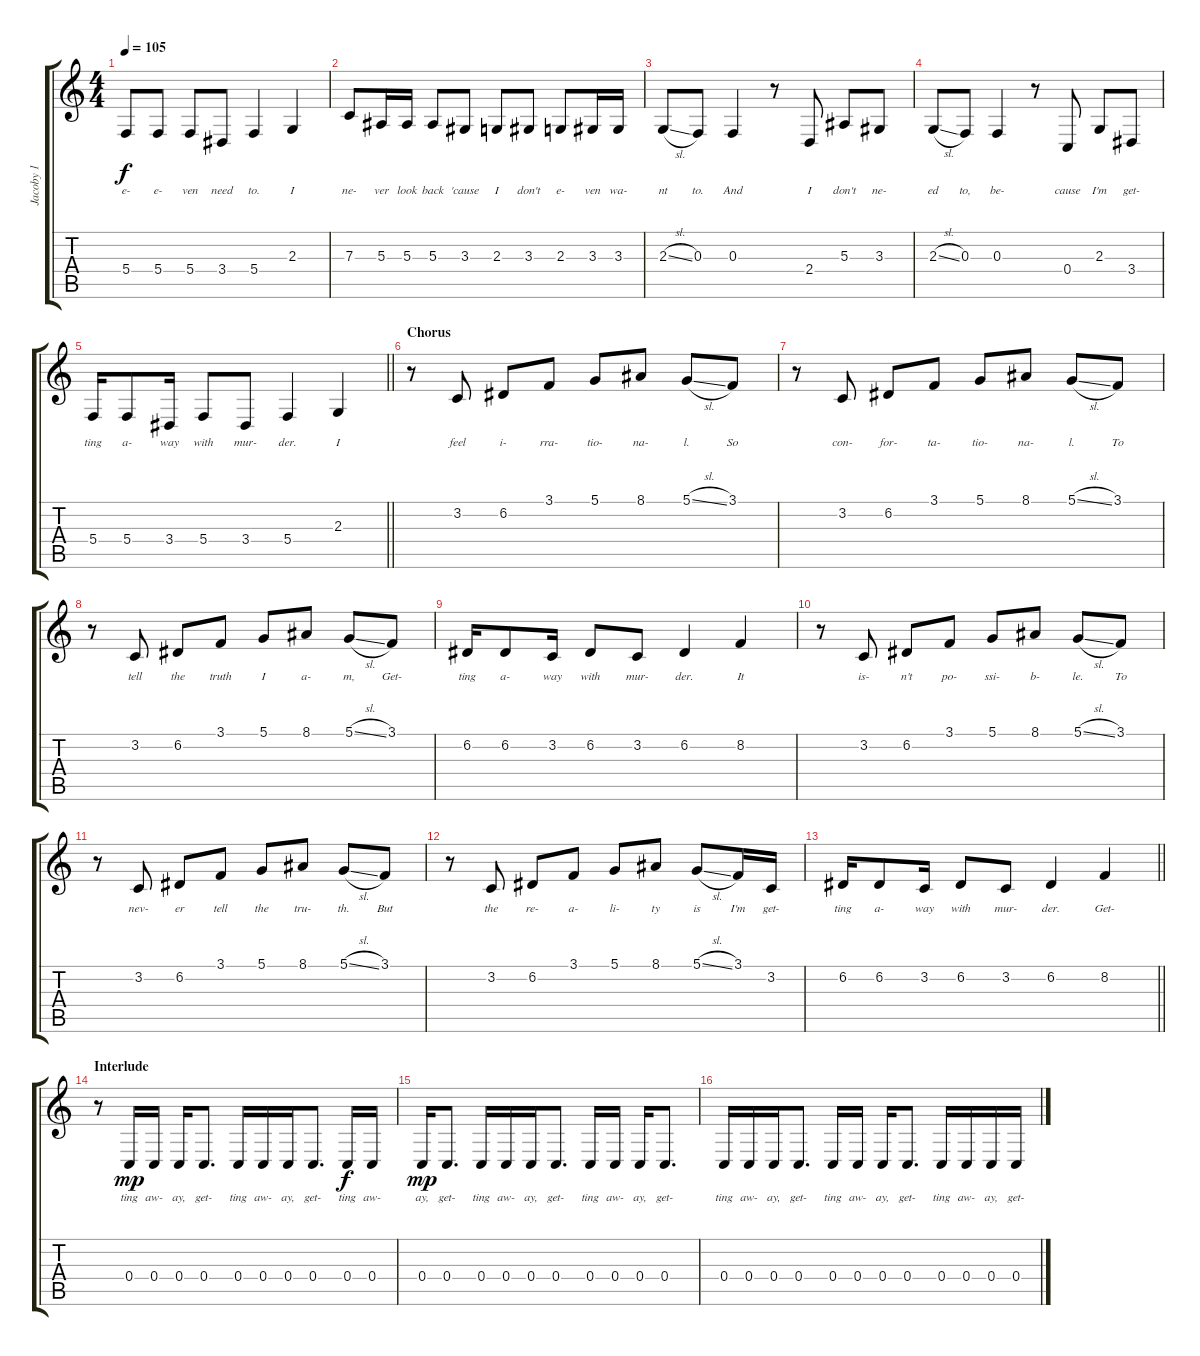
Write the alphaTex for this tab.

\track ("Jacoby 1" "Jacoby 1") {instrument trombone}
\staff {score tabs}
\tuning (D4 A3 F3 C3 G2 C2) {hide}
\ts (4 4)
\tempo 105
\clef g2
\ks c
5.4{t}.8{lyrics (0 "e-") lyrics (1 "") lyrics (2 "") lyrics (3 "") lyrics (4 "") dy f} 5.4.8{lyrics (0 "e-") lyrics (1 "") lyrics (2 "") lyrics (3 "") lyrics (4 "")} 5.4.8{lyrics (0 "ven") lyrics (1 "") lyrics (2 "") lyrics (3 "") lyrics (4 "")} 3.4.8{lyrics (0 "need") lyrics (1 "") lyrics (2 "") lyrics (3 "") lyrics (4 "")} 5.4.4{lyrics (0 "to.") lyrics (1 "") lyrics (2 "") lyrics (3 "") lyrics (4 "")} 2.3.4{lyrics (0 "I") lyrics (1 "") lyrics (2 "") lyrics (3 "") lyrics (4 "")} |
7.3.8{lyrics (0 "ne-") lyrics (1 "") lyrics (2 "") lyrics (3 "") lyrics (4 "")} 5.3.16{lyrics (0 "ver") lyrics (1 "") lyrics (2 "") lyrics (3 "") lyrics (4 "")} 5.3.16{lyrics (0 "look") lyrics (1 "") lyrics (2 "") lyrics (3 "") lyrics (4 "")} 5.3.8{lyrics (0 "back") lyrics (1 "") lyrics (2 "") lyrics (3 "") lyrics (4 "")} 3.3.8{lyrics (0 "'cause") lyrics (1 "") lyrics (2 "") lyrics (3 "") lyrics (4 "")} 2.3.8{lyrics (0 "I") lyrics (1 "") lyrics (2 "") lyrics (3 "") lyrics (4 "")} 3.3.8{lyrics (0 "don't") lyrics (1 "") lyrics (2 "") lyrics (3 "") lyrics (4 "")} 2.3.8{lyrics (0 "e-") lyrics (1 "") lyrics (2 "") lyrics (3 "") lyrics (4 "")} 3.3.16{lyrics (0 "ven") lyrics (1 "") lyrics (2 "") lyrics (3 "") lyrics (4 "")} 3.3.16{lyrics (0 "wa-") lyrics (1 "") lyrics (2 "") lyrics (3 "") lyrics (4 "")} |
2.3{sl}.8{lyrics (0 "nt") lyrics (1 "") lyrics (2 "") lyrics (3 "") lyrics (4 "")} 0.3.8{lyrics (0 "to.") lyrics (1 "") lyrics (2 "") lyrics (3 "") lyrics (4 "")} 0.3.4{lyrics (0 "And") lyrics (1 "") lyrics (2 "") lyrics (3 "") lyrics (4 "")} r.8 2.4.8{lyrics (0 "I") lyrics (1 "") lyrics (2 "") lyrics (3 "") lyrics (4 "")} 5.3.8{lyrics (0 "don't") lyrics (1 "") lyrics (2 "") lyrics (3 "") lyrics (4 "")} 3.3.8{lyrics (0 "ne-") lyrics (1 "") lyrics (2 "") lyrics (3 "") lyrics (4 "")} |
2.3{sl}.8{lyrics (0 "ed") lyrics (1 "") lyrics (2 "") lyrics (3 "") lyrics (4 "")} 0.3.8{lyrics (0 "to,") lyrics (1 "") lyrics (2 "") lyrics (3 "") lyrics (4 "")} 0.3.4{lyrics (0 "be-") lyrics (1 "") lyrics (2 "") lyrics (3 "") lyrics (4 "")} r.8 0.4.8{lyrics (0 "cause") lyrics (1 "") lyrics (2 "") lyrics (3 "") lyrics (4 "")} 2.3.8{lyrics (0 "I'm") lyrics (1 "") lyrics (2 "") lyrics (3 "") lyrics (4 "")} 3.4.8{lyrics (0 "get-") lyrics (1 "") lyrics (2 "") lyrics (3 "") lyrics (4 "")} |
\barLineRight lightlight
5.4.16{lyrics (0 "ting") lyrics (1 "") lyrics (2 "") lyrics (3 "") lyrics (4 "")} 5.4.8{lyrics (0 "a-") lyrics (1 "") lyrics (2 "") lyrics (3 "") lyrics (4 "")} 3.4.16{lyrics (0 "way") lyrics (1 "") lyrics (2 "") lyrics (3 "") lyrics (4 "")} 5.4.8{lyrics (0 "with") lyrics (1 "") lyrics (2 "") lyrics (3 "") lyrics (4 "")} 3.4.8{lyrics (0 "mur-") lyrics (1 "") lyrics (2 "") lyrics (3 "") lyrics (4 "")} 5.4.4{lyrics (0 "der.") lyrics (1 "") lyrics (2 "") lyrics (3 "") lyrics (4 "")} 2.3.4{lyrics (0 "I") lyrics (1 "") lyrics (2 "") lyrics (3 "") lyrics (4 "")} |
\section ("" "Chorus")
r.8 3.2.8{lyrics (0 "feel") lyrics (1 "") lyrics (2 "") lyrics (3 "") lyrics (4 "")} 6.2.8{lyrics (0 "i-") lyrics (1 "") lyrics (2 "") lyrics (3 "") lyrics (4 "")} 3.1.8{lyrics (0 "rra-") lyrics (1 "") lyrics (2 "") lyrics (3 "") lyrics (4 "")} 5.1.8{lyrics (0 "tio-") lyrics (1 "") lyrics (2 "") lyrics (3 "") lyrics (4 "")} 8.1.8{lyrics (0 "na-") lyrics (1 "") lyrics (2 "") lyrics (3 "") lyrics (4 "")} 5.1{sl}.8{lyrics (0 "l.") lyrics (1 "") lyrics (2 "") lyrics (3 "") lyrics (4 "")} 3.1.8{lyrics (0 "So") lyrics (1 "") lyrics (2 "") lyrics (3 "") lyrics (4 "")} |
r.8 3.2.8{lyrics (0 "con-") lyrics (1 "") lyrics (2 "") lyrics (3 "") lyrics (4 "")} 6.2.8{lyrics (0 "for-") lyrics (1 "") lyrics (2 "") lyrics (3 "") lyrics (4 "")} 3.1.8{lyrics (0 "ta-") lyrics (1 "") lyrics (2 "") lyrics (3 "") lyrics (4 "")} 5.1.8{lyrics (0 "tio-") lyrics (1 "") lyrics (2 "") lyrics (3 "") lyrics (4 "")} 8.1.8{lyrics (0 "na-") lyrics (1 "") lyrics (2 "") lyrics (3 "") lyrics (4 "")} 5.1{sl}.8{lyrics (0 "l.") lyrics (1 "") lyrics (2 "") lyrics (3 "") lyrics (4 "")} 3.1.8{lyrics (0 "To") lyrics (1 "") lyrics (2 "") lyrics (3 "") lyrics (4 "")} |
r.8 3.2.8{lyrics (0 "tell") lyrics (1 "") lyrics (2 "") lyrics (3 "") lyrics (4 "")} 6.2.8{lyrics (0 "the") lyrics (1 "") lyrics (2 "") lyrics (3 "") lyrics (4 "")} 3.1.8{lyrics (0 "truth") lyrics (1 "") lyrics (2 "") lyrics (3 "") lyrics (4 "")} 5.1.8{lyrics (0 "I") lyrics (1 "") lyrics (2 "") lyrics (3 "") lyrics (4 "")} 8.1.8{lyrics (0 "a-") lyrics (1 "") lyrics (2 "") lyrics (3 "") lyrics (4 "")} 5.1{sl}.8{lyrics (0 "m,") lyrics (1 "") lyrics (2 "") lyrics (3 "") lyrics (4 "")} 3.1.8{lyrics (0 "Get-") lyrics (1 "") lyrics (2 "") lyrics (3 "") lyrics (4 "")} |
6.2.16{lyrics (0 "ting") lyrics (1 "") lyrics (2 "") lyrics (3 "") lyrics (4 "")} 6.2.8{lyrics (0 "a-") lyrics (1 "") lyrics (2 "") lyrics (3 "") lyrics (4 "")} 3.2.16{lyrics (0 "way") lyrics (1 "") lyrics (2 "") lyrics (3 "") lyrics (4 "")} 6.2.8{lyrics (0 "with") lyrics (1 "") lyrics (2 "") lyrics (3 "") lyrics (4 "")} 3.2.8{lyrics (0 "mur-") lyrics (1 "") lyrics (2 "") lyrics (3 "") lyrics (4 "")} 6.2.4{lyrics (0 "der.") lyrics (1 "") lyrics (2 "") lyrics (3 "") lyrics (4 "")} 8.2.4{lyrics (0 "It") lyrics (1 "") lyrics (2 "") lyrics (3 "") lyrics (4 "")} |
r.8 3.2.8{lyrics (0 "is-") lyrics (1 "") lyrics (2 "") lyrics (3 "") lyrics (4 "")} 6.2.8{lyrics (0 "n't") lyrics (1 "") lyrics (2 "") lyrics (3 "") lyrics (4 "")} 3.1.8{lyrics (0 "po-") lyrics (1 "") lyrics (2 "") lyrics (3 "") lyrics (4 "")} 5.1.8{lyrics (0 "ssi-") lyrics (1 "") lyrics (2 "") lyrics (3 "") lyrics (4 "")} 8.1.8{lyrics (0 "b-") lyrics (1 "") lyrics (2 "") lyrics (3 "") lyrics (4 "")} 5.1{sl}.8{lyrics (0 "le.") lyrics (1 "") lyrics (2 "") lyrics (3 "") lyrics (4 "")} 3.1.8{lyrics (0 "To") lyrics (1 "") lyrics (2 "") lyrics (3 "") lyrics (4 "")} |
r.8 3.2.8{lyrics (0 "nev-") lyrics (1 "") lyrics (2 "") lyrics (3 "") lyrics (4 "")} 6.2.8{lyrics (0 "er") lyrics (1 "") lyrics (2 "") lyrics (3 "") lyrics (4 "")} 3.1.8{lyrics (0 "tell") lyrics (1 "") lyrics (2 "") lyrics (3 "") lyrics (4 "")} 5.1.8{lyrics (0 "the") lyrics (1 "") lyrics (2 "") lyrics (3 "") lyrics (4 "")} 8.1.8{lyrics (0 "tru-") lyrics (1 "") lyrics (2 "") lyrics (3 "") lyrics (4 "")} 5.1{sl}.8{lyrics (0 "th.") lyrics (1 "") lyrics (2 "") lyrics (3 "") lyrics (4 "")} 3.1.8{lyrics (0 "But") lyrics (1 "") lyrics (2 "") lyrics (3 "") lyrics (4 "")} |
r.8 3.2.8{lyrics (0 "the") lyrics (1 "") lyrics (2 "") lyrics (3 "") lyrics (4 "")} 6.2.8{lyrics (0 "re-") lyrics (1 "") lyrics (2 "") lyrics (3 "") lyrics (4 "")} 3.1.8{lyrics (0 "a-") lyrics (1 "") lyrics (2 "") lyrics (3 "") lyrics (4 "")} 5.1.8{lyrics (0 "li-") lyrics (1 "") lyrics (2 "") lyrics (3 "") lyrics (4 "")} 8.1.8{lyrics (0 "ty") lyrics (1 "") lyrics (2 "") lyrics (3 "") lyrics (4 "")} 5.1{sl}.8{lyrics (0 "is") lyrics (1 "") lyrics (2 "") lyrics (3 "") lyrics (4 "")} 3.1.16{lyrics (0 "I'm") lyrics (1 "") lyrics (2 "") lyrics (3 "") lyrics (4 "")} 3.2.16{lyrics (0 "get-") lyrics (1 "") lyrics (2 "") lyrics (3 "") lyrics (4 "")} |
\barLineRight lightlight
6.2.16{lyrics (0 "ting") lyrics (1 "") lyrics (2 "") lyrics (3 "") lyrics (4 "")} 6.2.8{lyrics (0 "a-") lyrics (1 "") lyrics (2 "") lyrics (3 "") lyrics (4 "")} 3.2.16{lyrics (0 "way") lyrics (1 "") lyrics (2 "") lyrics (3 "") lyrics (4 "")} 6.2.8{lyrics (0 "with") lyrics (1 "") lyrics (2 "") lyrics (3 "") lyrics (4 "")} 3.2.8{lyrics (0 "mur-") lyrics (1 "") lyrics (2 "") lyrics (3 "") lyrics (4 "")} 6.2.4{lyrics (0 "der.") lyrics (1 "") lyrics (2 "") lyrics (3 "") lyrics (4 "")} 8.2.4{lyrics (0 "Get-") lyrics (1 "") lyrics (2 "") lyrics (3 "") lyrics (4 "")} |
\section ("" "Interlude")
r.8{instrument gunshot} 0.4.16{lyrics (0 "ting") lyrics (1 "") lyrics (2 "") lyrics (3 "") lyrics (4 "") dy mp} 0.4.16{lyrics (0 "aw-") lyrics (1 "") lyrics (2 "") lyrics (3 "") lyrics (4 "")} 0.4.16{lyrics (0 "ay,") lyrics (1 "") lyrics (2 "") lyrics (3 "") lyrics (4 "")} 0.4.8{d lyrics (0 "get-") lyrics (1 "") lyrics (2 "") lyrics (3 "") lyrics (4 "")} 0.4.16{lyrics (0 "ting") lyrics (1 "") lyrics (2 "") lyrics (3 "") lyrics (4 "")} 0.4.16{lyrics (0 "aw-") lyrics (1 "") lyrics (2 "") lyrics (3 "") lyrics (4 "")} 0.4.16{lyrics (0 "ay,") lyrics (1 "") lyrics (2 "") lyrics (3 "") lyrics (4 "")} 0.4.8{d lyrics (0 "get-") lyrics (1 "") lyrics (2 "") lyrics (3 "") lyrics (4 "")} 0.4.16{lyrics (0 "ting") lyrics (1 "") lyrics (2 "") lyrics (3 "") lyrics (4 "") dy f} 0.4.16{lyrics (0 "aw-") lyrics (1 "") lyrics (2 "") lyrics (3 "") lyrics (4 "")} |
0.4.16{lyrics (0 "ay,") lyrics (1 "") lyrics (2 "") lyrics (3 "") lyrics (4 "") dy mp} 0.4.8{d lyrics (0 "get-") lyrics (1 "") lyrics (2 "") lyrics (3 "") lyrics (4 "")} 0.4.16{lyrics (0 "ting") lyrics (1 "") lyrics (2 "") lyrics (3 "") lyrics (4 "")} 0.4.16{lyrics (0 "aw-") lyrics (1 "") lyrics (2 "") lyrics (3 "") lyrics (4 "")} 0.4.16{lyrics (0 "ay,") lyrics (1 "") lyrics (2 "") lyrics (3 "") lyrics (4 "")} 0.4.8{d lyrics (0 "get-") lyrics (1 "") lyrics (2 "") lyrics (3 "") lyrics (4 "")} 0.4.16{lyrics (0 "ting") lyrics (1 "") lyrics (2 "") lyrics (3 "") lyrics (4 "")} 0.4.16{lyrics (0 "aw-") lyrics (1 "") lyrics (2 "") lyrics (3 "") lyrics (4 "")} 0.4.16{lyrics (0 "ay,") lyrics (1 "") lyrics (2 "") lyrics (3 "") lyrics (4 "")} 0.4.8{d lyrics (0 "get-") lyrics (1 "") lyrics (2 "") lyrics (3 "") lyrics (4 "")} |
0.4.16{lyrics (0 "ting") lyrics (1 "") lyrics (2 "") lyrics (3 "") lyrics (4 "")} 0.4.16{lyrics (0 "aw-") lyrics (1 "") lyrics (2 "") lyrics (3 "") lyrics (4 "")} 0.4.16{lyrics (0 "ay,") lyrics (1 "") lyrics (2 "") lyrics (3 "") lyrics (4 "")} 0.4.8{d lyrics (0 "get-") lyrics (1 "") lyrics (2 "") lyrics (3 "") lyrics (4 "")} 0.4.16{lyrics (0 "ting") lyrics (1 "") lyrics (2 "") lyrics (3 "") lyrics (4 "")} 0.4.16{lyrics (0 "aw-") lyrics (1 "") lyrics (2 "") lyrics (3 "") lyrics (4 "")} 0.4.16{lyrics (0 "ay,") lyrics (1 "") lyrics (2 "") lyrics (3 "") lyrics (4 "")} 0.4.8{d lyrics (0 "get-") lyrics (1 "") lyrics (2 "") lyrics (3 "") lyrics (4 "")} 0.4.16{lyrics (0 "ting") lyrics (1 "") lyrics (2 "") lyrics (3 "") lyrics (4 "")} 0.4.16{lyrics (0 "aw-") lyrics (1 "") lyrics (2 "") lyrics (3 "") lyrics (4 "")} 0.4.16{lyrics (0 "ay,") lyrics (1 "") lyrics (2 "") lyrics (3 "") lyrics (4 "")} 0.4.16{lyrics (0 "get-") lyrics (1 "") lyrics (2 "") lyrics (3 "") lyrics (4 "")}
